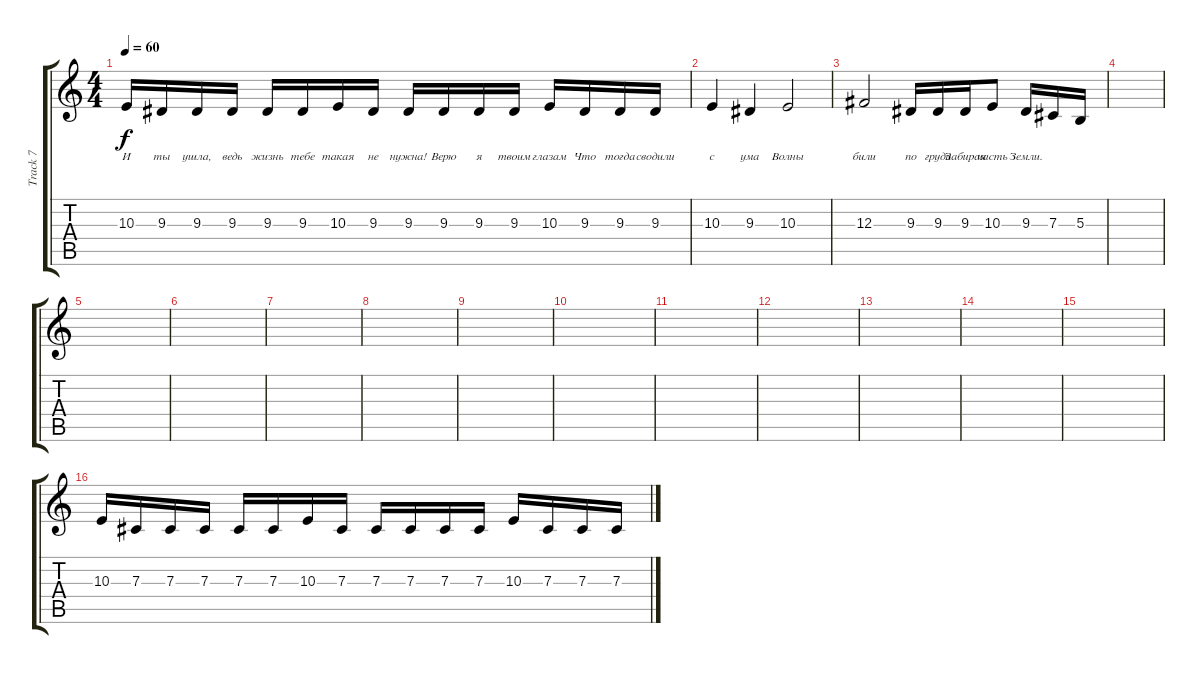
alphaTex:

\track ("Track 7" "Track 7") {instrument stringensemble1}
\staff {score tabs}
\tuning (Eb4 Bb3 Gb3 Db3 Ab2 Db2) {hide}
\ts (4 4)
\tempo 60
\clef g2
\ks c
10.3.16{lyrics (0 "И") lyrics (1 "") lyrics (2 "") lyrics (3 "") lyrics (4 "") dy f} 9.3.16{lyrics (0 "ты") lyrics (1 "") lyrics (2 "") lyrics (3 "") lyrics (4 "")} 9.3.16{lyrics (0 "ушла,") lyrics (1 "") lyrics (2 "") lyrics (3 "") lyrics (4 "")} 9.3.16{lyrics (0 "ведь") lyrics (1 "") lyrics (2 "") lyrics (3 "") lyrics (4 "")} 9.3.16{lyrics (0 "жизнь") lyrics (1 "") lyrics (2 "") lyrics (3 "") lyrics (4 "")} 9.3.16{lyrics (0 "тебе") lyrics (1 "") lyrics (2 "") lyrics (3 "") lyrics (4 "")} 10.3.16{lyrics (0 "такая") lyrics (1 "") lyrics (2 "") lyrics (3 "") lyrics (4 "")} 9.3.16{lyrics (0 "не") lyrics (1 "") lyrics (2 "") lyrics (3 "") lyrics (4 "")} 9.3.16{lyrics (0 "нужна!") lyrics (1 "") lyrics (2 "") lyrics (3 "") lyrics (4 "")} 9.3.16{lyrics (0 "Верю") lyrics (1 "") lyrics (2 "") lyrics (3 "") lyrics (4 "")} 9.3.16{lyrics (0 "я") lyrics (1 "") lyrics (2 "") lyrics (3 "") lyrics (4 "")} 9.3.16{lyrics (0 "твоим") lyrics (1 "") lyrics (2 "") lyrics (3 "") lyrics (4 "")} 10.3.16{lyrics (0 "глазам") lyrics (1 "") lyrics (2 "") lyrics (3 "") lyrics (4 "")} 9.3.16{lyrics (0 "Что") lyrics (1 "") lyrics (2 "") lyrics (3 "") lyrics (4 "")} 9.3.16{lyrics (0 "тогда") lyrics (1 "") lyrics (2 "") lyrics (3 "") lyrics (4 "")} 9.3.16{lyrics (0 "сводили") lyrics (1 "") lyrics (2 "") lyrics (3 "") lyrics (4 "")} |
10.3.4{lyrics (0 "с") lyrics (1 "") lyrics (2 "") lyrics (3 "") lyrics (4 "")} 9.3.4{lyrics (0 "ума") lyrics (1 "") lyrics (2 "") lyrics (3 "") lyrics (4 "")} 10.3.2{lyrics (0 "Волны") lyrics (1 "") lyrics (2 "") lyrics (3 "") lyrics (4 "")} |
12.3.2{lyrics (0 "били") lyrics (1 "") lyrics (2 "") lyrics (3 "") lyrics (4 "")} 9.3.16{lyrics (0 "по") lyrics (1 "") lyrics (2 "") lyrics (3 "") lyrics (4 "")} 9.3.16{lyrics (0 "груди") lyrics (1 "") lyrics (2 "") lyrics (3 "") lyrics (4 "")} 9.3.16{lyrics (0 "Забирая") lyrics (1 "") lyrics (2 "") lyrics (3 "") lyrics (4 "")} 10.3.8{lyrics (0 "часть") lyrics (1 "") lyrics (2 "") lyrics (3 "") lyrics (4 "")} 9.3.16{lyrics (0 "Земли.") lyrics (1 "") lyrics (2 "") lyrics (3 "") lyrics (4 "")} 7.3.16 5.3.16 |
|
|
|
|
|
|
|
|
|
|
|
|
10.3.16 7.3.16 7.3.16 7.3.16 7.3.16 7.3.16 10.3.16 7.3.16 7.3.16 7.3.16 7.3.16 7.3.16 10.3.16 7.3.16 7.3.16 7.3.16
